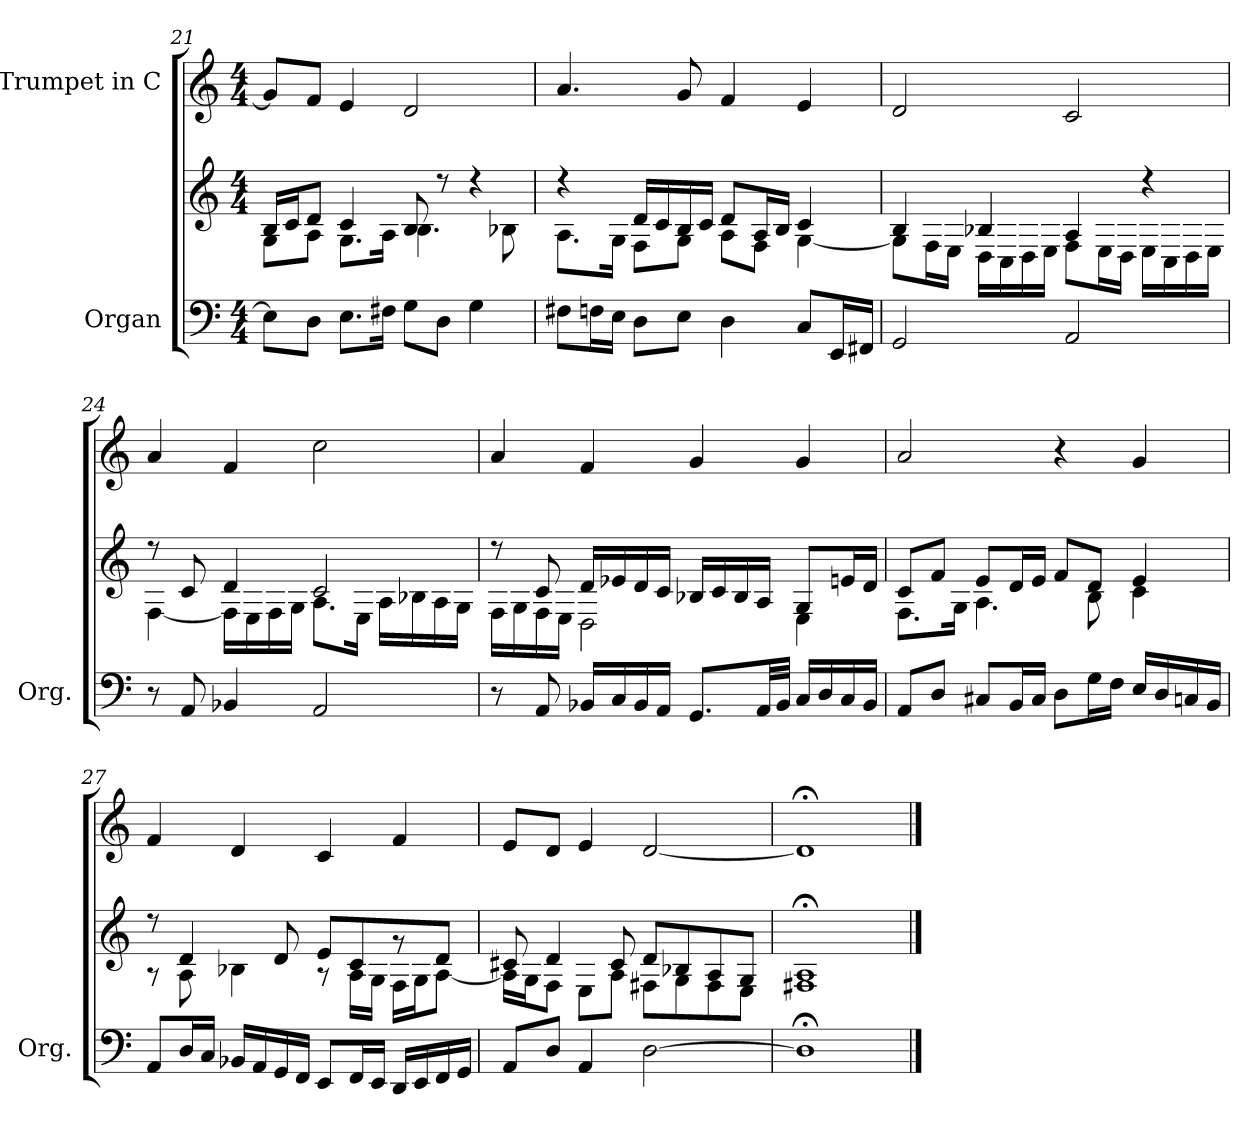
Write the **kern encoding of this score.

**kern	**kern	**kern
*part2	*part2	*part1
*staff3	*staff2	*staff1
*I"Organ	*	*I"Trumpet in C
*I'Org.	*	*
*clefF4	*clefG2	*clefG2
*k[]	*k[]	*k[]
*M4/4	*M4/4	*M4/4
=21	=21	=21
*	*^	*
8E\L]	16B/LL	8G\L	8g/L]
.	16c/J	.	.
8D\J	8d/J	8A\J	8f/J
8.E\L	4c/	8.G\L	4e/
16F#X\Jk	.	16A\Jk	.
8G\L	8B/	4.B\	2d/
8D\J	8r	.	.
4G\	4r	.	.
.	.	8B-X\	.
=22	=22	=22	=22
8F#X\L	4r	8.A\L	4.a/
16Fn\L	.	.	.
16E\JJ	.	16G\Jk	.
8D\L	16d/LL	8F\L	.
.	16c/	.	.
8E\J	16B/	8G\J	8g/
.	16c/JJ	.	.
4D\	8d/L	8A\L	4f/
.	16A/L	8F\J	.
.	16B/JJ	.	.
8C/L	4c/	[<4G\	4e/
16EE/L	.	.	.
16FF#X/JJ	.	.	.
!!LO:PB:g=z
=23	=23	=23	=23
2GG/	4B/	8G\L]	2d/
.	.	16F\L	.
.	.	16E\JJ	.
.	4B-X/	16D\LL	.
.	.	16C\	.
.	.	16D\	.
.	.	16E\JJ	.
2AA/	4A/	8F\L	2c/
.	.	16E\L	.
.	.	16D\JJ	.
.	4r	16E\LL	.
.	.	16C\	.
.	.	16D\	.
.	.	16E\JJ	.
=24	=24	=24	=24
8r	8r	[<4F\	4a/
8AA/	8c/	.	.
4BB-X/	4d/	16F\LL]	4f/
.	.	16E\	.
.	.	16F\	.
.	.	16G\JJ	.
2AA/	2c/	8.A\L	2cc\
.	.	16E\Jk	.
.	.	16A\LL	.
.	.	16B-X\	.
.	.	16A\	.
.	.	16G\JJ	.
!!LO:LB:g=z
=25	=25	=25	=25
8r	8r	16F\LL	4a/
.	.	16G\	.
8AA/	8c/	16F\	.
.	.	16E\JJ	.
16BB-X/LL	16d/LL	2D\	4f/
16C/	16e-X/	.	.
16BB-/	16d/	.	.
16AA/JJ	16c/JJ	.	.
8.GG/L	16B-X/LL	.	4g/
.	16c/	.	.
.	16B-/	.	.
32AA/LL	16A/JJ	.	.
32BB-/JJJ	.	.	.
16C/LL	8G/L	4E\	4g/
16D/	.	.	.
16C/	16en/L	.	.
16BB-/JJ	16d/JJ	.	.
=26	=26	=26	=26
8AA/L	8c/L	8.F\L	2a/
8D/J	8f/J	.	.
.	.	16G\Jk	.
8C#X/L	8e/L	4.A\	.
16BB/L	16d/L	.	.
16C#/JJ	16e/JJ	.	.
8D\L	8f/L	.	4r
16G\L	8d/J	8B\	.
16F\JJ	.	.	.
16E/LL	4e/	4c\	4g/
16D/	.	.	.
16Cn/	.	.	.
16BB/JJ	.	.	.
!!LO:LB:g=z
=27	=27	=27	=27
8AA/L	8r	8r	4f/
16D/L	4d/	8A\	.
16C/JJ	.	.	.
16BB-X/LL	.	4B-X\	4d/
16AA/	.	.	.
16GG/	8d/	.	.
16FF/JJ	.	.	.
8EE/L	8e/L	8rG	4c/
16FF/L	8c/	16A\LL	.
16EE/JJ	.	16G\JJ	.
16DD/LL	8rf	16F\LL	4f/
16EE/	.	16G\J	.
16FF/	8d/J	[<8A\J	.
16GG/JJ	.	.	.
=28	=28	=28	=28
8AA/L	8c#X/	16A\LL]	8e/L
.	.	16G\J	.
8D/J	4d/	8F\J	8d/J
4AA/	.	8E\L	4e/
.	8c#/	8A\J	.
[2D\	8d/L	8F#X\L	[2d/
.	8B-X/	8G\	.
.	8A/	8F#\	.
.	8G/J	8E\J	.
=29	=29	=29	=29
1D;<]	1A;<	1F#X	1d;<]
*	*v	*v	*
==	==	==
*-	*-	*-
